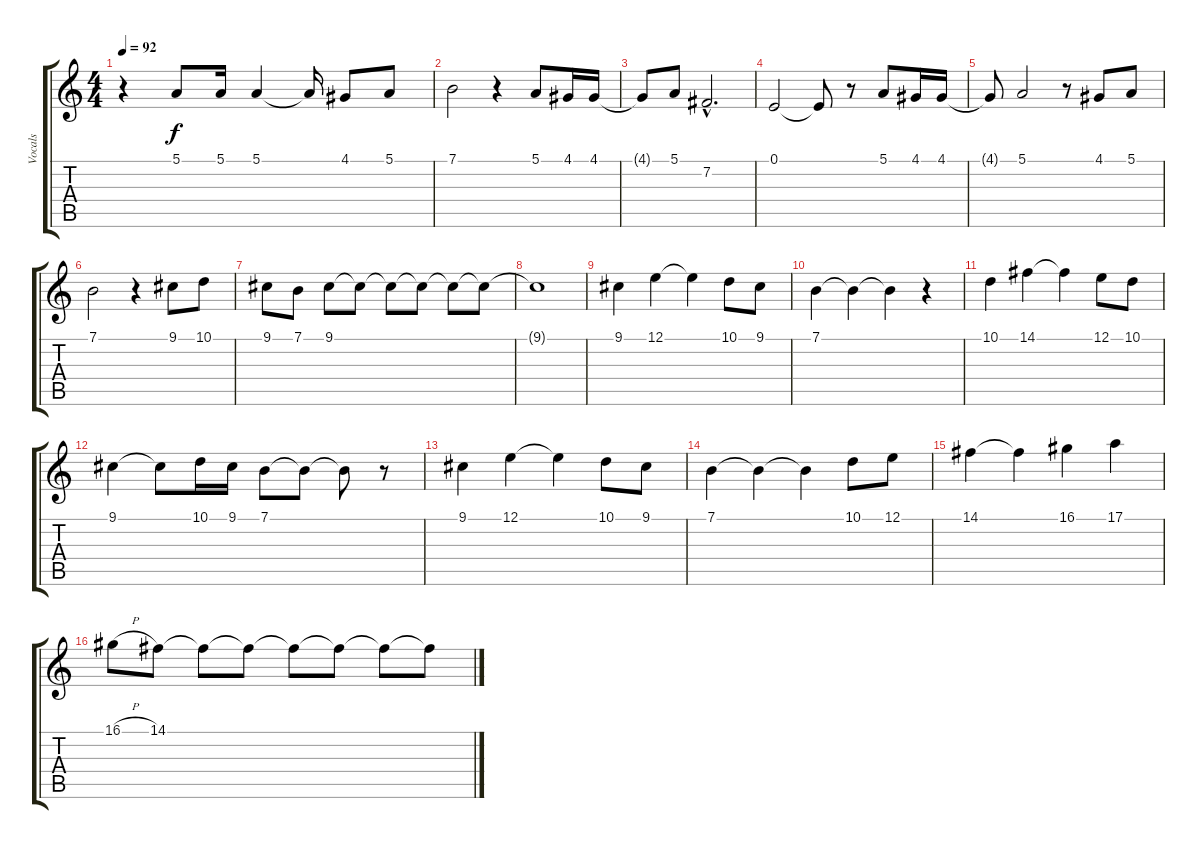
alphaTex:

\track ("Vocals" "Vocals") {instrument lead2sawtooth}
\staff {score tabs}
\tuning (E4 B3 G3 D3 A2 E2) {hide}
\ts (4 4)
\tempo 92
\clef g2
\ks c
r.4{dy f} 5.1.8 5.1.16 5.1.4 5.1{t}.16 4.1.8 5.1.8 |
7.1.2 r.4 5.1.8 4.1.16 4.1.16 |
4.1{t}.8 5.1.8 7.2{hac}.2{d} |
0.1.2 0.1{t}.8 r.8 5.1.8 4.1.16 4.1.16 |
4.1{t}.8 5.1.2 r.8 4.1.8 5.1.8 |
7.1.2 r.4 9.1.8 10.1.8 |
9.1.8 7.1.8 9.1.8 9.1{t}.8 9.1{t}.8 9.1{t}.8 9.1{t}.8 9.1{t}.8 |
9.1{t}.1 |
9.1.4 12.1.4 12.1{t}.4 10.1.8 9.1.8 |
7.1.4 7.1{t}.4 7.1{t}.4 r.4 |
10.1.4 14.1.4 14.1{t}.4 12.1.8 10.1.8 |
9.1.4 9.1{t}.8 10.1.16 9.1.16 7.1.8 7.1{t}.8 7.1{t}.8 r.8 |
9.1.4 12.1.4 12.1{t}.4 10.1.8 9.1.8 |
7.1.4 7.1{t}.4 7.1{t}.4 10.1.8 12.1.8 |
14.1.4 14.1{t}.4 16.1.4 17.1.4 |
16.1{h}.8 14.1.8 14.1{t}.8 14.1{t}.8 14.1{t}.8 14.1{t}.8 14.1{t}.8 14.1{t}.8
